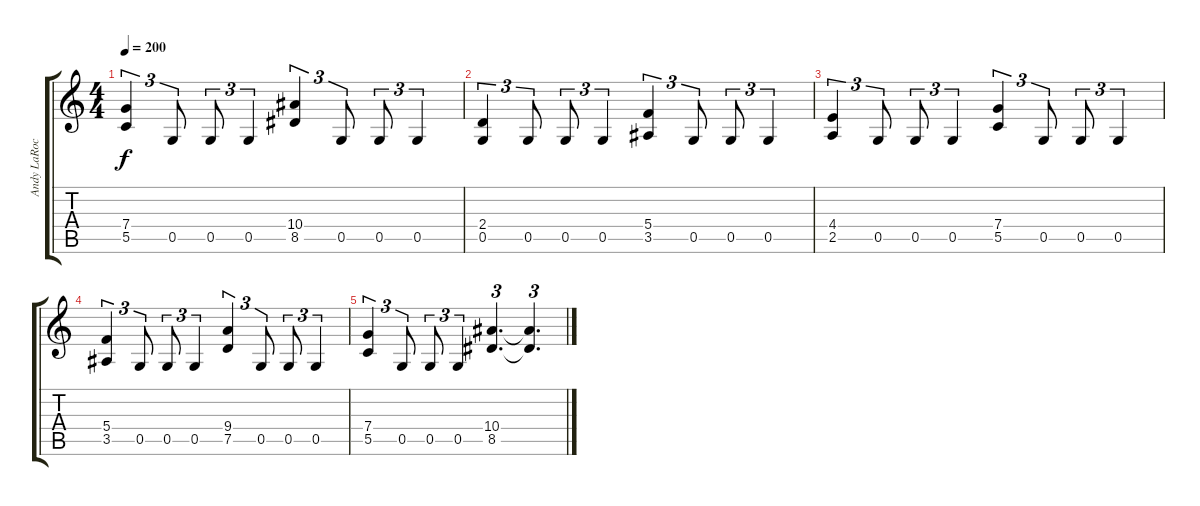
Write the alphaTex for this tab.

\track ("Andy LaRocque" "Andy LaRoc") {instrument distortionguitar}
\staff {score tabs}
\tuning (D4 A3 F3 C3 G2 D2) {hide}
\ts (4 4)
\tempo 200
\clef g2
\ks c
(7.4 5.5).4{tu (3 2) dy f} 0.5.8{tu (3 2)} 0.5.8{tu (3 2)} 0.5.4{tu (3 2)} (10.4 8.5).4{tu (3 2)} 0.5.8{tu (3 2)} 0.5.8{tu (3 2)} 0.5.4{tu (3 2)} |
(2.4 0.5).4{tu (3 2)} 0.5.8{tu (3 2)} 0.5.8{tu (3 2)} 0.5.4{tu (3 2)} (5.4 3.5).4{tu (3 2)} 0.5.8{tu (3 2)} 0.5.8{tu (3 2)} 0.5.4{tu (3 2)} |
(4.4 2.5).4{tu (3 2)} 0.5.8{tu (3 2)} 0.5.8{tu (3 2)} 0.5.4{tu (3 2)} (7.4 5.5).4{tu (3 2)} 0.5.8{tu (3 2)} 0.5.8{tu (3 2)} 0.5.4{tu (3 2)} |
(5.4 3.5).4{tu (3 2)} 0.5.8{tu (3 2)} 0.5.8{tu (3 2)} 0.5.4{tu (3 2)} (9.4 7.5).4{tu (3 2)} 0.5.8{tu (3 2)} 0.5.8{tu (3 2)} 0.5.4{tu (3 2)} |
(7.4 5.5).4{tu (3 2)} 0.5.8{tu (3 2)} 0.5.8{tu (3 2)} 0.5.4{tu (3 2)} (10.4 8.5).4{d tu (3 2)} (10.4{t} 8.5{t}).4{d tu (3 2)}
